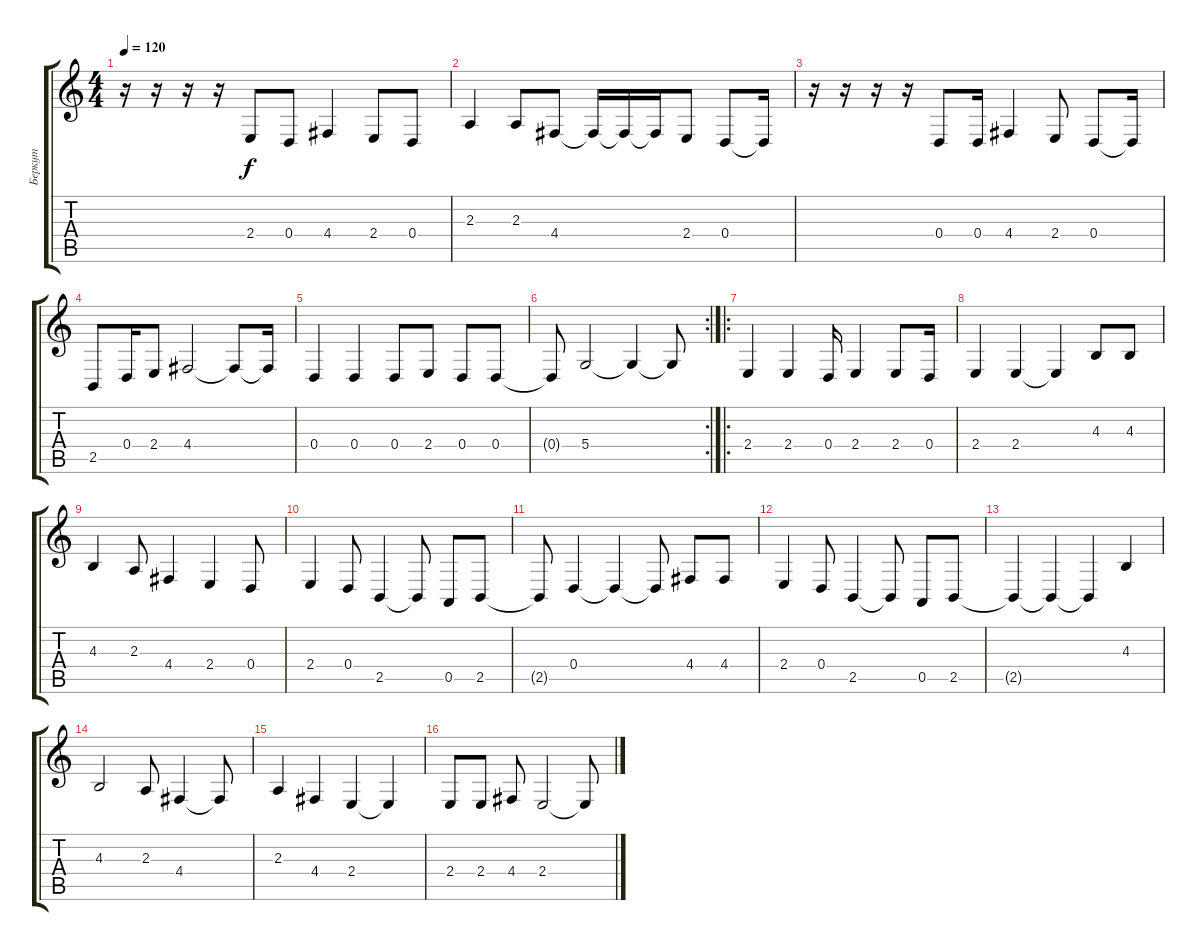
\track ("Беркут" "Беркут") {instrument tremolostrings}
\staff {score tabs}
\tuning (E4 B3 G3 D3 A2 E2) {hide}
\ts (4 4)
\tempo 120
\clef g2
\ks c
r.16{dy f} r.16 r.16 r.16 2.4.8 0.4.8 4.4.4 2.4.8 0.4.8 |
2.3.4 2.3.8 4.4.8 4.4{t}.16 4.4{t}.16 4.4{t}.16 2.4.8 0.4.8 0.4{t}.16 |
r.16 r.16 r.16 r.16 0.4.8 0.4.16 4.4.4 2.4.8 0.4.8 0.4{t}.16 |
2.5.8 0.4.16 2.4.8 4.4.2 4.4{t}.8 4.4{t}.16 |
0.4.4 0.4.4 0.4.8 2.4.8 0.4.8 0.4.8 |
\rc 2
0.4{t}.8 5.4.2 5.4{t}.4 5.4{t}.8 |
\ro
2.4.4 2.4.4 0.4.16 2.4.4 2.4.8 0.4.16 |
2.4.4 2.4.4 2.4{t}.4 4.3.8 4.3.8 |
4.3.4 2.3.8 4.4.4 2.4.4 0.4.8 |
2.4.4 0.4.8 2.5.4 2.5{t}.8 0.5.8 2.5.8 |
2.5{t}.8 0.4.4 0.4{t}.4 0.4{t}.8 4.4.8 4.4.8 |
2.4.4 0.4.8 2.5.4 2.5{t}.8 0.5.8 2.5.8 |
2.5{t}.4 2.5{t}.4 2.5{t}.4 4.3.4 |
4.3.2 2.3.8 4.4.4 4.4{t}.8 |
2.3.4 4.4.4 2.4.4 2.4{t}.4 |
2.4.8 2.4.8 4.4.8 2.4.2 2.4{t}.8
